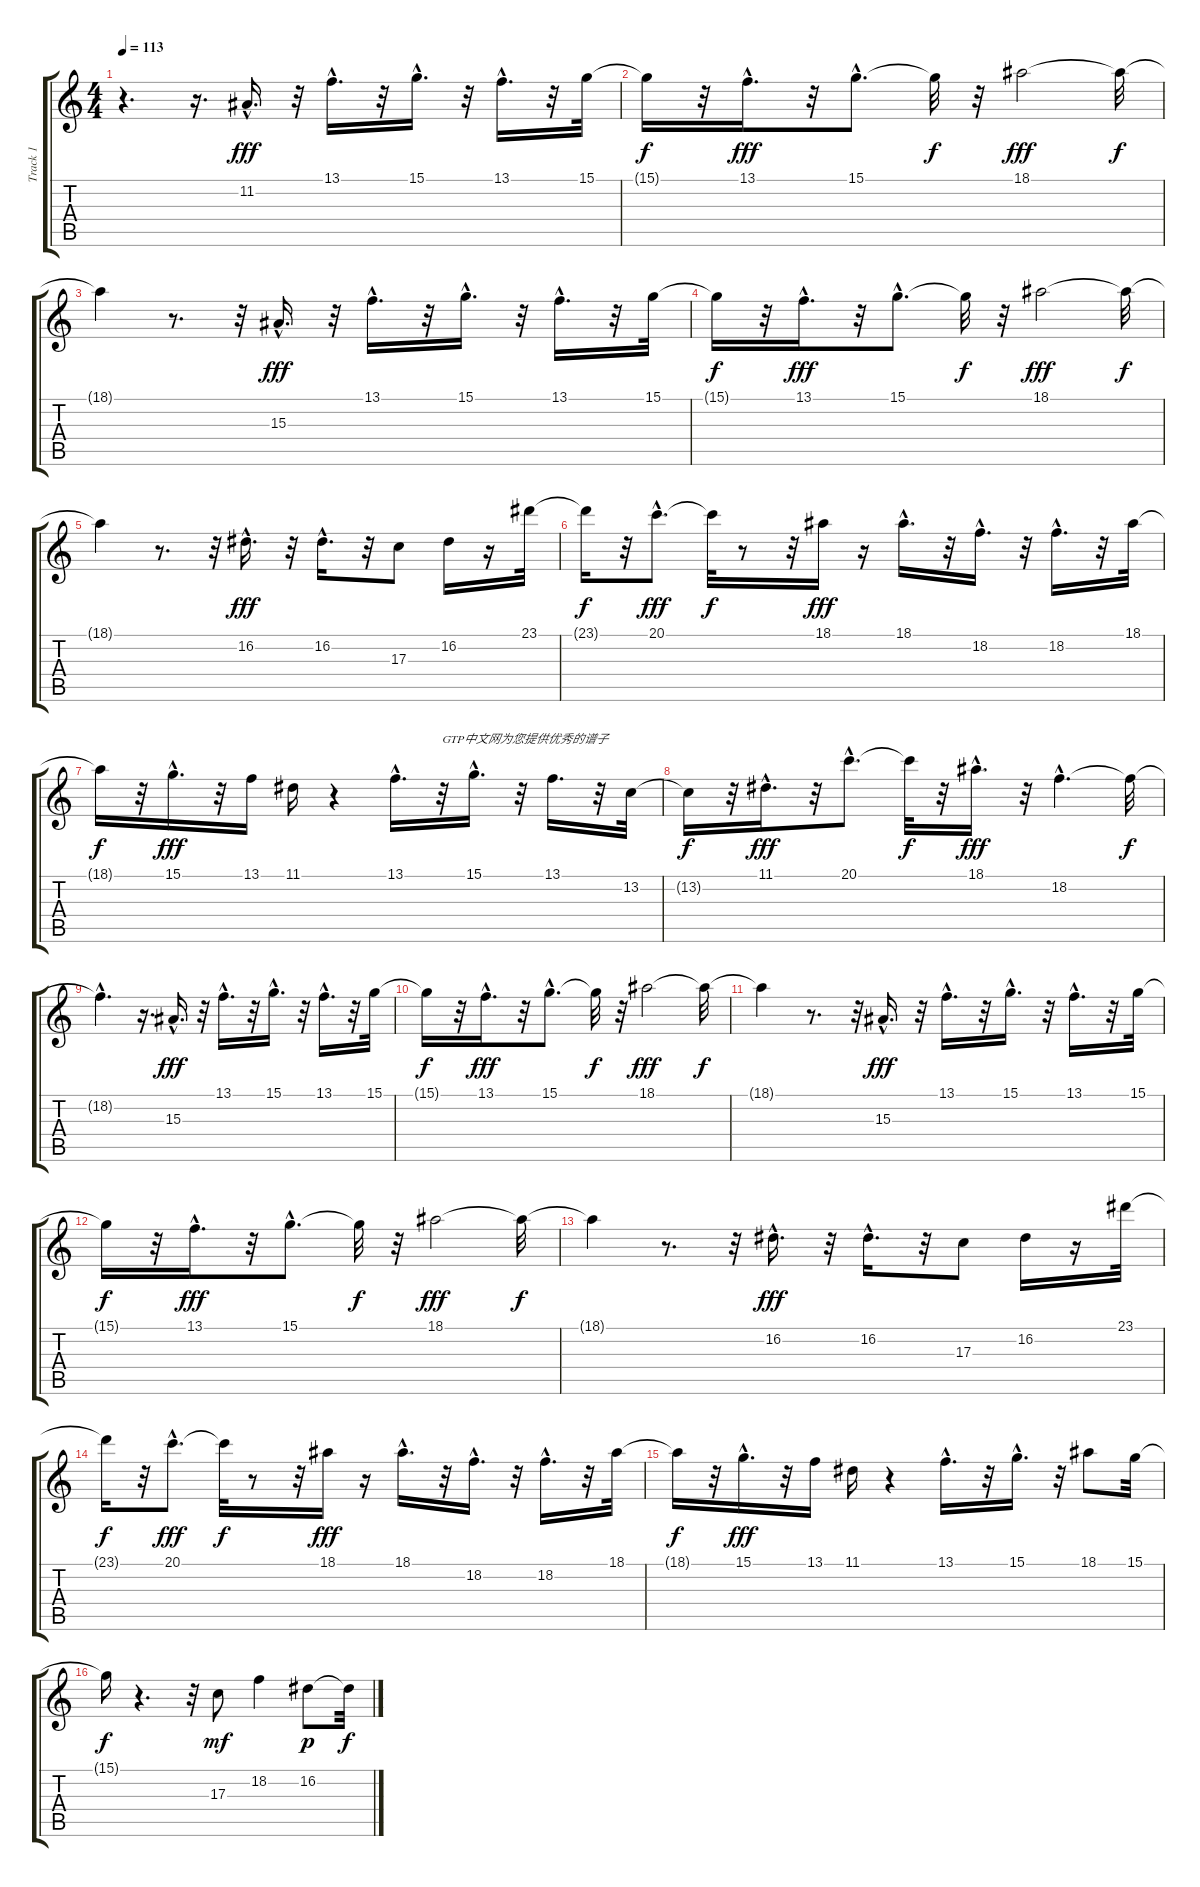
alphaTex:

\track ("Track 1" "Track 1") {instrument lead1square}
\staff {score tabs}
\tuning (E4 B3 G3 D3 A2 E2) {hide}
\ts (4 4)
\tempo 113
\clef g2
\ks c
r.4{d dy fff instrument lead1square} r.16{d} 11.2{hac}.16{d} r.32 13.1{hac}.16{d} r.32 15.1{hac}.16{d} r.32 13.1{hac}.16{d} r.32 15.1.32 |
15.1{t}.16{dy f} r.32 13.1{hac}.16{d dy fff} r.32 15.1{hac}.8{d} 15.1{t}.32{dy f} r.32 18.1.2{dy fff} 18.1{t}.32{dy f} |
18.1{t}.4 r.8{d} r.32 15.3{hac}.16{d dy fff} r.32 13.1{hac}.16{d} r.32 15.1{hac}.16{d} r.32 13.1{hac}.16{d} r.32 15.1.32 |
15.1{t}.16{dy f} r.32 13.1{hac}.16{d dy fff} r.32 15.1{hac}.8{d} 15.1{t}.32{dy f} r.32 18.1.2{dy fff} 18.1{t}.32{dy f} |
18.1{t}.4 r.8{d} r.32 16.2{hac}.16{d dy fff} r.32 16.2{hac}.16{d} r.32 17.3.8 16.2.16 r.16 23.1.32 |
23.1{t}.16{dy f} r.32 20.1{hac}.8{d dy fff} 20.1{t}.32{dy f} r.8 r.32 18.1.16{dy fff} r.16 18.1{hac}.16{d} r.32 18.2{hac}.16{d} r.32 18.2{hac}.16{d} r.32 18.1.32 |
18.1{t}.16{dy f} r.32 15.1{hac}.16{d dy fff} r.32 13.1.16 11.1.16 r.4 13.1{hac}.16{d} r.32{txt "GTP中文网为您提供优秀的谱子"} 15.1{hac}.16{d} r.32 13.1.16{d} r.32 13.2.32 |
13.2{t}.16{dy f} r.32 11.1{hac}.16{d dy fff} r.32 20.1{hac}.8{d} 20.1{t}.32{dy f} r.32 18.1{hac}.16{d dy fff} r.32 18.2{hac}.4{d} 18.2{t}.32{dy f} |
18.2{hac t}.4{d} r.16{d} 15.3{hac}.16{d dy fff} r.32 13.1{hac}.16{d} r.32 15.1{hac}.16{d} r.32 13.1{hac}.16{d} r.32 15.1.32 |
15.1{t}.16{dy f} r.32 13.1{hac}.16{d dy fff} r.32 15.1{hac}.8{d} 15.1{t}.32{dy f} r.32 18.1.2{dy fff} 18.1{t}.32{dy f} |
18.1{t}.4 r.8{d} r.32 15.3{hac}.16{d dy fff} r.32 13.1{hac}.16{d} r.32 15.1{hac}.16{d} r.32 13.1{hac}.16{d} r.32 15.1.32 |
15.1{t}.16{dy f} r.32 13.1{hac}.16{d dy fff} r.32 15.1{hac}.8{d} 15.1{t}.32{dy f} r.32 18.1.2{dy fff} 18.1{t}.32{dy f} |
18.1{t}.4 r.8{d} r.32 16.2{hac}.16{d dy fff} r.32 16.2{hac}.16{d} r.32 17.3.8 16.2.16 r.16 23.1.32 |
23.1{t}.16{dy f} r.32 20.1{hac}.8{d dy fff} 20.1{t}.32{dy f} r.8 r.32 18.1.16{dy fff} r.16 18.1{hac}.16{d} r.32 18.2{hac}.16{d} r.32 18.2{hac}.16{d} r.32 18.1.32 |
18.1{t}.16{dy f} r.32 15.1{hac}.16{d dy fff} r.32 13.1.16 11.1.16 r.4 13.1{hac}.16{d} r.32 15.1{hac}.16{d} r.32 18.1.8 15.1.32 |
15.1{t}.16{dy f} r.4{d} r.32 17.3.8{dy mf} 18.2.4 16.2.8{dy p} 16.2{t}.32{dy f}
